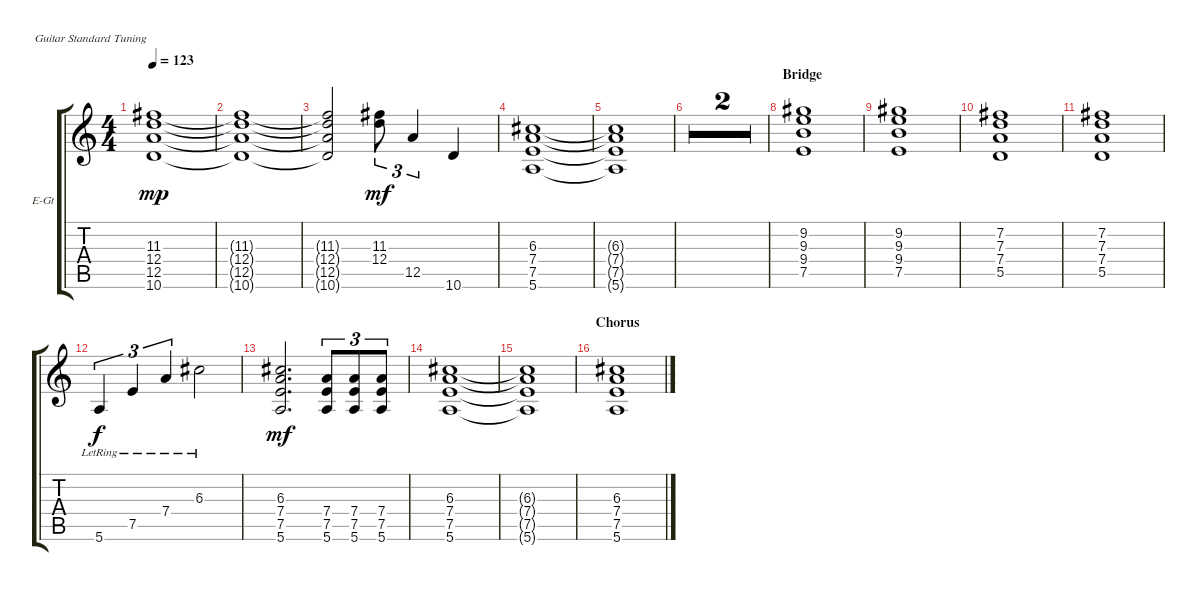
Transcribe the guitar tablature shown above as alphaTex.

\defaultSystemsLayout 4
\bracketExtendMode groupsimilarinstruments
\firstSystemTrackNameOrientation horizontal
\otherSystemsTrackNameOrientation horizontal
\track ("Electric Guitar 1" "E-Gt") {multiBarRest instrument overdrivenguitar}
\staff {score tabs}
\tuning (E4 B3 G3 D3 A2 E2)
\ts (4 4)
\tempo 123
\clef g2
\ks c
(10.6{t} 12.5{t} 12.4{t} 11.3{t}).1{dy mp} |
(11.3{t} 12.4{t} 12.5{t} 10.6{t}).1 |
(10.6{t} 12.5{t} 12.4{t} 11.3{t}).2 (12.4 11.3).8{tu (3 2) dy mf} 12.5.4{tu (3 2)} 10.6.4 |
(5.6 7.5 7.4 6.3).1 |
(5.6{t} 7.5{t} 7.4{t} 6.3{t}).1 |
|
|
\section ("" "Bridge")
(7.5 9.4 9.3 9.2).1 |
(7.5 9.4 9.3 9.2).1 |
(5.5 7.4 7.3 7.2).1 |
(5.5 7.4 7.3 7.2).1 |
5.6{lr}.4{tu (3 2) dy f} 7.5{lr}.4{tu (3 2)} 7.4{lr}.4{tu (3 2)} 6.3{lr}.2 |
(5.6 7.5 7.4 6.3).2{d dy mf} (5.6 7.5 7.4).8{tu (3 2)} (5.6 7.4 7.5).8{tu (3 2)} (5.6 7.5 7.4).8{tu (3 2)} |
(5.6 7.5 7.4 6.3).1 |
(6.3{t} 7.4{t} 7.5{t} 5.6{t}).1 |
\section ("" "Chorus")
(5.6 7.5 7.4 6.3).1
